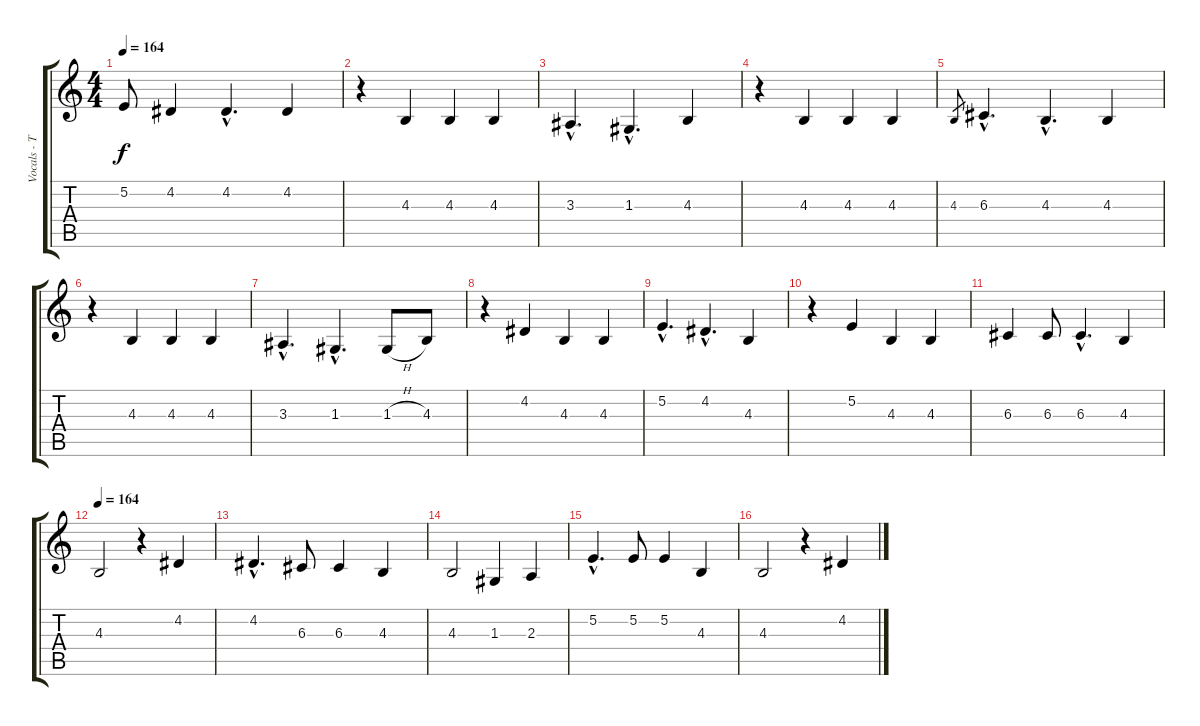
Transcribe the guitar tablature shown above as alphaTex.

\track ("Vocals - Tom" "Vocals - T") {instrument sopranosax}
\staff {score tabs}
\tuning (E4 B3 G3 D3 A2 E2) {hide}
\ts (4 4)
\tempo 164
\clef g2
\ks c
5.2.8{dy f} 4.2.4 4.2{hac}.4{d} 4.2.4 |
r.4 4.3.4 4.3.4 4.3.4 |
3.3{hac}.4{d} 1.3{hac}.4{d} 4.3.4 |
r.4 4.3.4 4.3.4 4.3.4 |
4.3.8{gr} 6.3{hac}.4{d} 4.3{hac}.4{d} 4.3.4 |
r.4 4.3.4 4.3.4 4.3.4 |
3.3{hac}.4{d} 1.3{hac}.4{d} 1.3{h}.8 4.3.8 |
r.4 4.2.4 4.3.4 4.3.4 |
5.2{hac}.4{d} 4.2{hac}.4{d} 4.3.4 |
r.4 5.2.4 4.3.4 4.3.4 |
6.3.4 6.3.8 6.3{hac}.4{d} 4.3.4 |
\tempo 164
4.3.2 r.4 4.2.4 |
4.2{hac}.4{d} 6.3.8 6.3.4 4.3.4 |
4.3.2 1.3.4 2.3.4 |
5.2{hac}.4{d} 5.2.8 5.2.4 4.3.4 |
4.3.2 r.4 4.2.4
